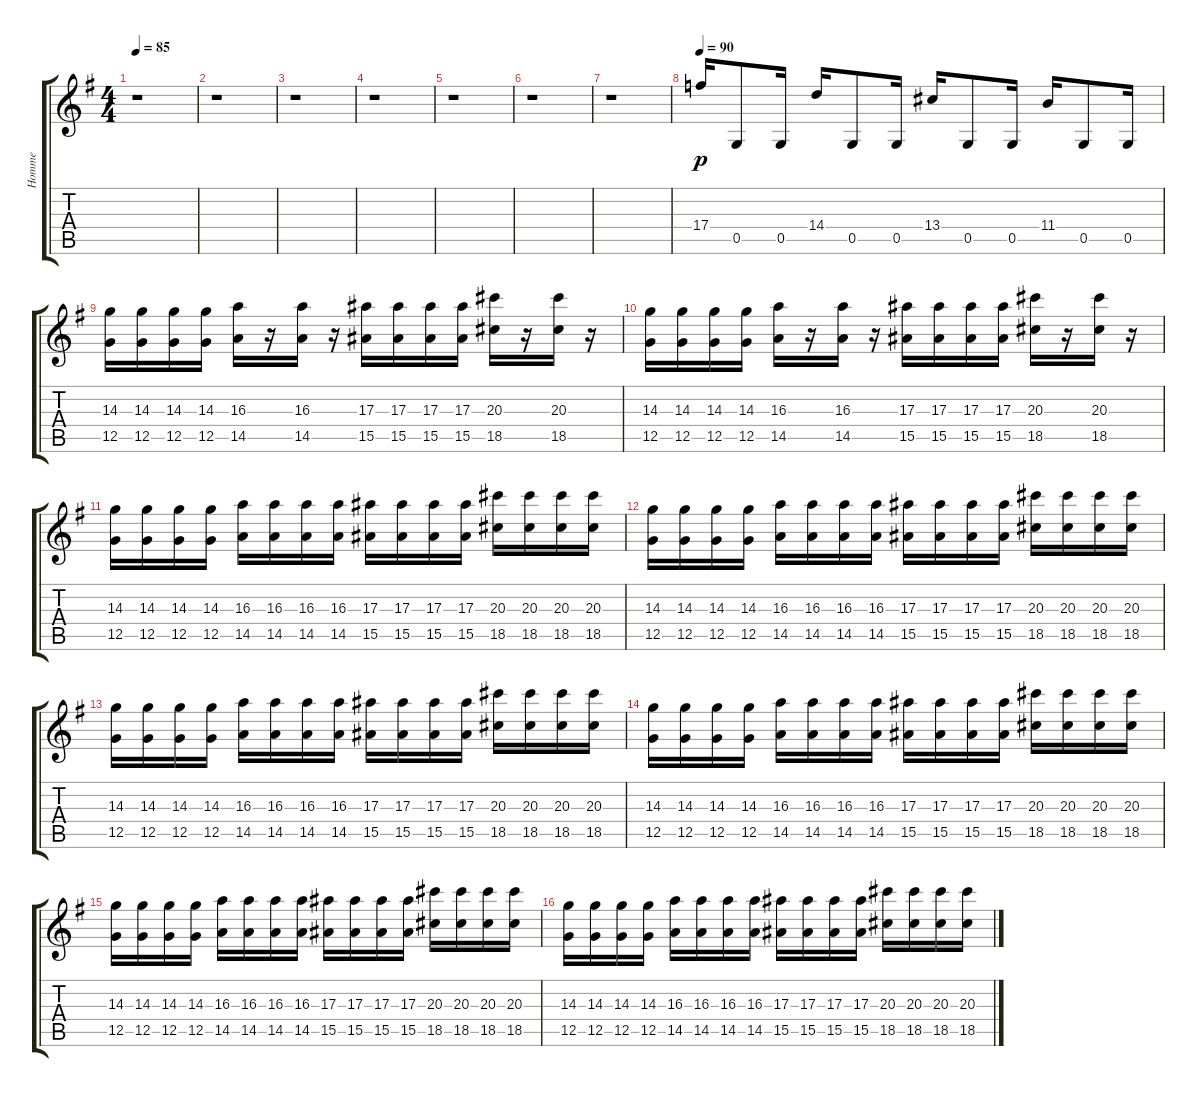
\track ("Homme" "Homme") {instrument overdrivenguitar}
\staff {score tabs}
\tuning (D4 A3 F3 C3 G2 D2) {hide}
\ts (4 4)
\tempo 85
\clef g2
\ks g
r.1{dy f} |
r.1 |
r.1 |
r.1 |
r.1 |
r.1 |
r.1 |
\tempo 90
17.4.16{dy p} 0.5.8 0.5.16 14.4.16 0.5.8 0.5.16 13.4.16 0.5.8 0.5.16 11.4.16 0.5.8 0.5.16 |
(14.3 12.5).16 (14.3 12.5).16 (14.3 12.5).16 (14.3 12.5).16 (16.3 14.5).16 r.16 (16.3 14.5).16 r.16 (17.3 15.5).16 (17.3 15.5).16 (17.3 15.5).16 (17.3 15.5).16 (20.3 18.5).16 r.16 (20.3 18.5).16 r.16 |
(14.3 12.5).16 (14.3 12.5).16 (14.3 12.5).16 (14.3 12.5).16 (16.3 14.5).16 r.16 (16.3 14.5).16 r.16 (17.3 15.5).16 (17.3 15.5).16 (17.3 15.5).16 (17.3 15.5).16 (20.3 18.5).16 r.16 (20.3 18.5).16 r.16 |
(14.3 12.5).16 (14.3 12.5).16 (14.3 12.5).16 (14.3 12.5).16 (16.3 14.5).16 (16.3 14.5).16 (16.3 14.5).16 (16.3 14.5).16 (17.3 15.5).16 (17.3 15.5).16 (17.3 15.5).16 (17.3 15.5).16 (20.3 18.5).16 (20.3 18.5).16 (20.3 18.5).16 (20.3 18.5).16 |
(14.3 12.5).16 (14.3 12.5).16 (14.3 12.5).16 (14.3 12.5).16 (16.3 14.5).16 (16.3 14.5).16 (16.3 14.5).16 (16.3 14.5).16 (17.3 15.5).16 (17.3 15.5).16 (17.3 15.5).16 (17.3 15.5).16 (20.3 18.5).16 (20.3 18.5).16 (20.3 18.5).16 (20.3 18.5).16 |
(14.3 12.5).16 (14.3 12.5).16 (14.3 12.5).16 (14.3 12.5).16 (16.3 14.5).16 (16.3 14.5).16 (16.3 14.5).16 (16.3 14.5).16 (17.3 15.5).16 (17.3 15.5).16 (17.3 15.5).16 (17.3 15.5).16 (20.3 18.5).16 (20.3 18.5).16 (20.3 18.5).16 (20.3 18.5).16 |
(14.3 12.5).16 (14.3 12.5).16 (14.3 12.5).16 (14.3 12.5).16 (16.3 14.5).16 (16.3 14.5).16 (16.3 14.5).16 (16.3 14.5).16 (17.3 15.5).16 (17.3 15.5).16 (17.3 15.5).16 (17.3 15.5).16 (20.3 18.5).16 (20.3 18.5).16 (20.3 18.5).16 (20.3 18.5).16 |
(14.3 12.5).16 (14.3 12.5).16 (14.3 12.5).16 (14.3 12.5).16 (16.3 14.5).16 (16.3 14.5).16 (16.3 14.5).16 (16.3 14.5).16 (17.3 15.5).16 (17.3 15.5).16 (17.3 15.5).16 (17.3 15.5).16 (20.3 18.5).16 (20.3 18.5).16 (20.3 18.5).16 (20.3 18.5).16 |
(14.3 12.5).16 (14.3 12.5).16 (14.3 12.5).16 (14.3 12.5).16 (16.3 14.5).16 (16.3 14.5).16 (16.3 14.5).16 (16.3 14.5).16 (17.3 15.5).16 (17.3 15.5).16 (17.3 15.5).16 (17.3 15.5).16 (20.3 18.5).16 (20.3 18.5).16 (20.3 18.5).16 (20.3 18.5).16
